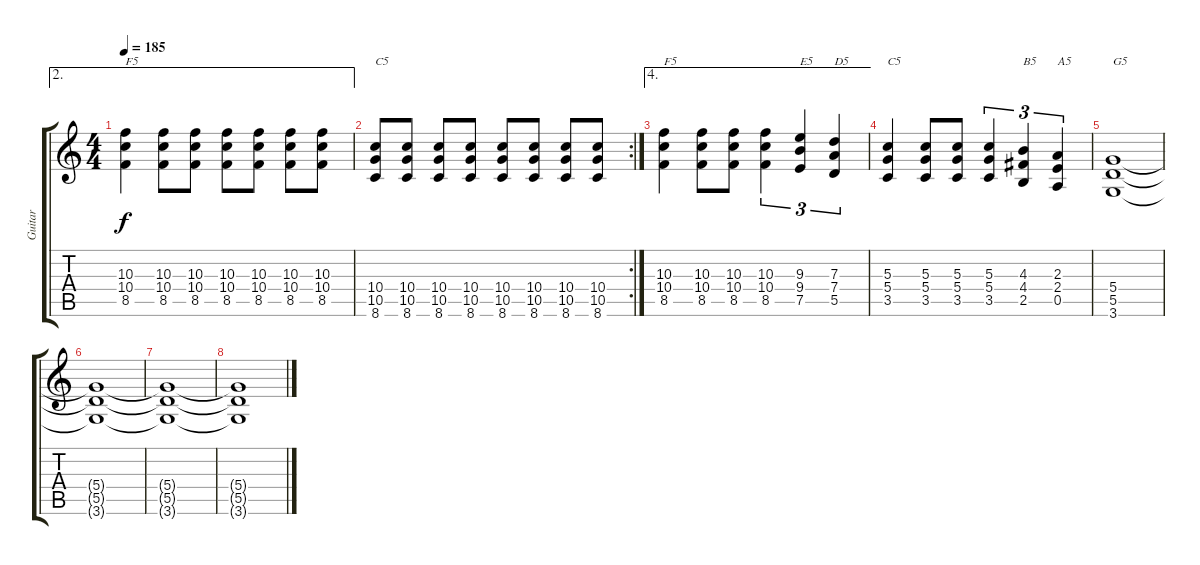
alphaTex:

\track ("Guitar" "Guitar") {instrument distortionguitar}
\staff {score tabs}
\tuning (E4 B3 G3 D3 A2 E2) {hide}
\ae 2
\ts (4 4)
\tempo 185
\clef g2
\ks c
(10.3 10.4 8.5).4{txt "F5" dy f} (10.3 10.4 8.5).8 (10.3 10.4 8.5).8 (10.3 10.4 8.5).8 (10.3 10.4 8.5).8 (10.3 10.4 8.5).8 (10.3 10.4 8.5).8 |
\rc 2
(10.4 10.5 8.6).8{txt "C5"} (10.4 10.5 8.6).8 (10.4 10.5 8.6).8 (10.4 10.5 8.6).8 (10.4 10.5 8.6).8 (10.4 10.5 8.6).8 (10.4 10.5 8.6).8 (10.4 10.5 8.6).8 |
\ae 4
(10.3 10.4 8.5).4{txt "F5"} (10.3 10.4 8.5).8 (10.3 10.4 8.5).8 (10.3 10.4 8.5).4{tu (3 2)} (9.3 9.4 7.5).4{tu (3 2) txt "E5"} (7.3 7.4 5.5).4{tu (3 2) txt "D5"} |
(5.3 5.4 3.5).4{txt "C5"} (5.3 5.4 3.5).8 (5.3 5.4 3.5).8 (5.3 5.4 3.5).4{tu (3 2)} (4.3 4.4 2.5).4{tu (3 2) txt "B5"} (2.3 2.4 0.5).4{tu (3 2) txt "A5"} |
(5.4 5.5 3.6).1{txt "G5"} |
(5.4{t} 5.5{t} 3.6{t}).1{volume 0} |
(5.4{t} 5.5{t} 3.6{t}).1 |
(5.4{t} 5.5{t} 3.6{t}).1
